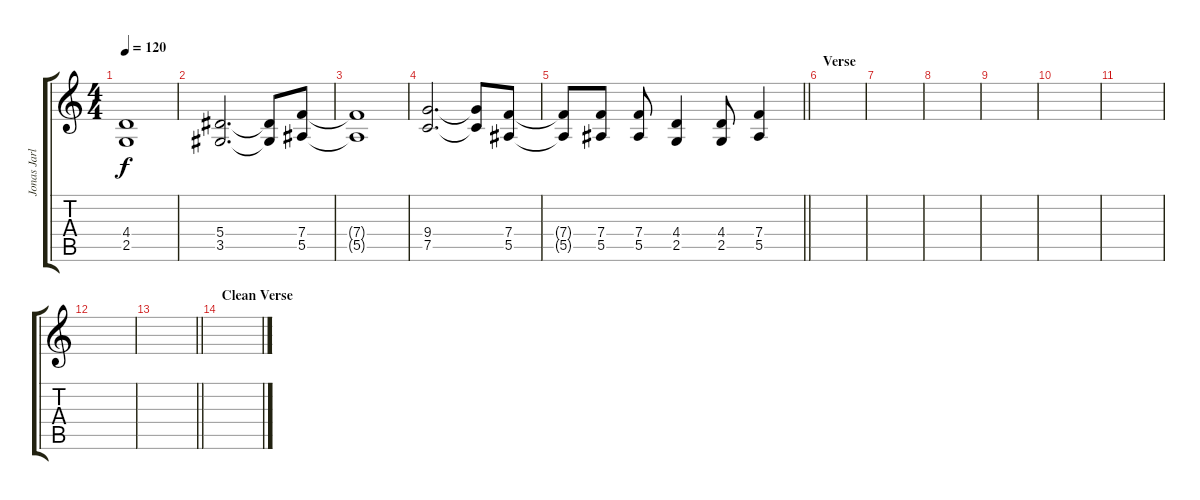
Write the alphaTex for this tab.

\track ("Jonas Jarlsby (Rhythm)" "Jonas Jarl") {instrument distortionguitar}
\staff {score tabs}
\tuning (C4 G3 Eb3 Bb2 F2 C2) {hide}
\ts (4 4)
\tempo 120
\clef g2
\ks c
(4.4{t} 2.5{t}).1{dy f} |
(5.4 3.5).2{d} (5.4{t} 3.5{t}).8 (7.4 5.5).8 |
(7.4{t} 5.5{t}).1 |
(9.4 7.5).2{d} (9.4{t} 7.5{t}).8 (7.4 5.5).8 |
\barLineRight lightlight
(7.4{t} 5.5{t}).8 (7.4 5.5).8 (7.4 5.5).8 (4.4 2.5).4 (4.4 2.5).8 (7.4 5.5).4 |
\section ("" "Verse")
|
|
|
|
|
|
|
\barLineRight lightlight
|
\section ("" "Clean Verse")
